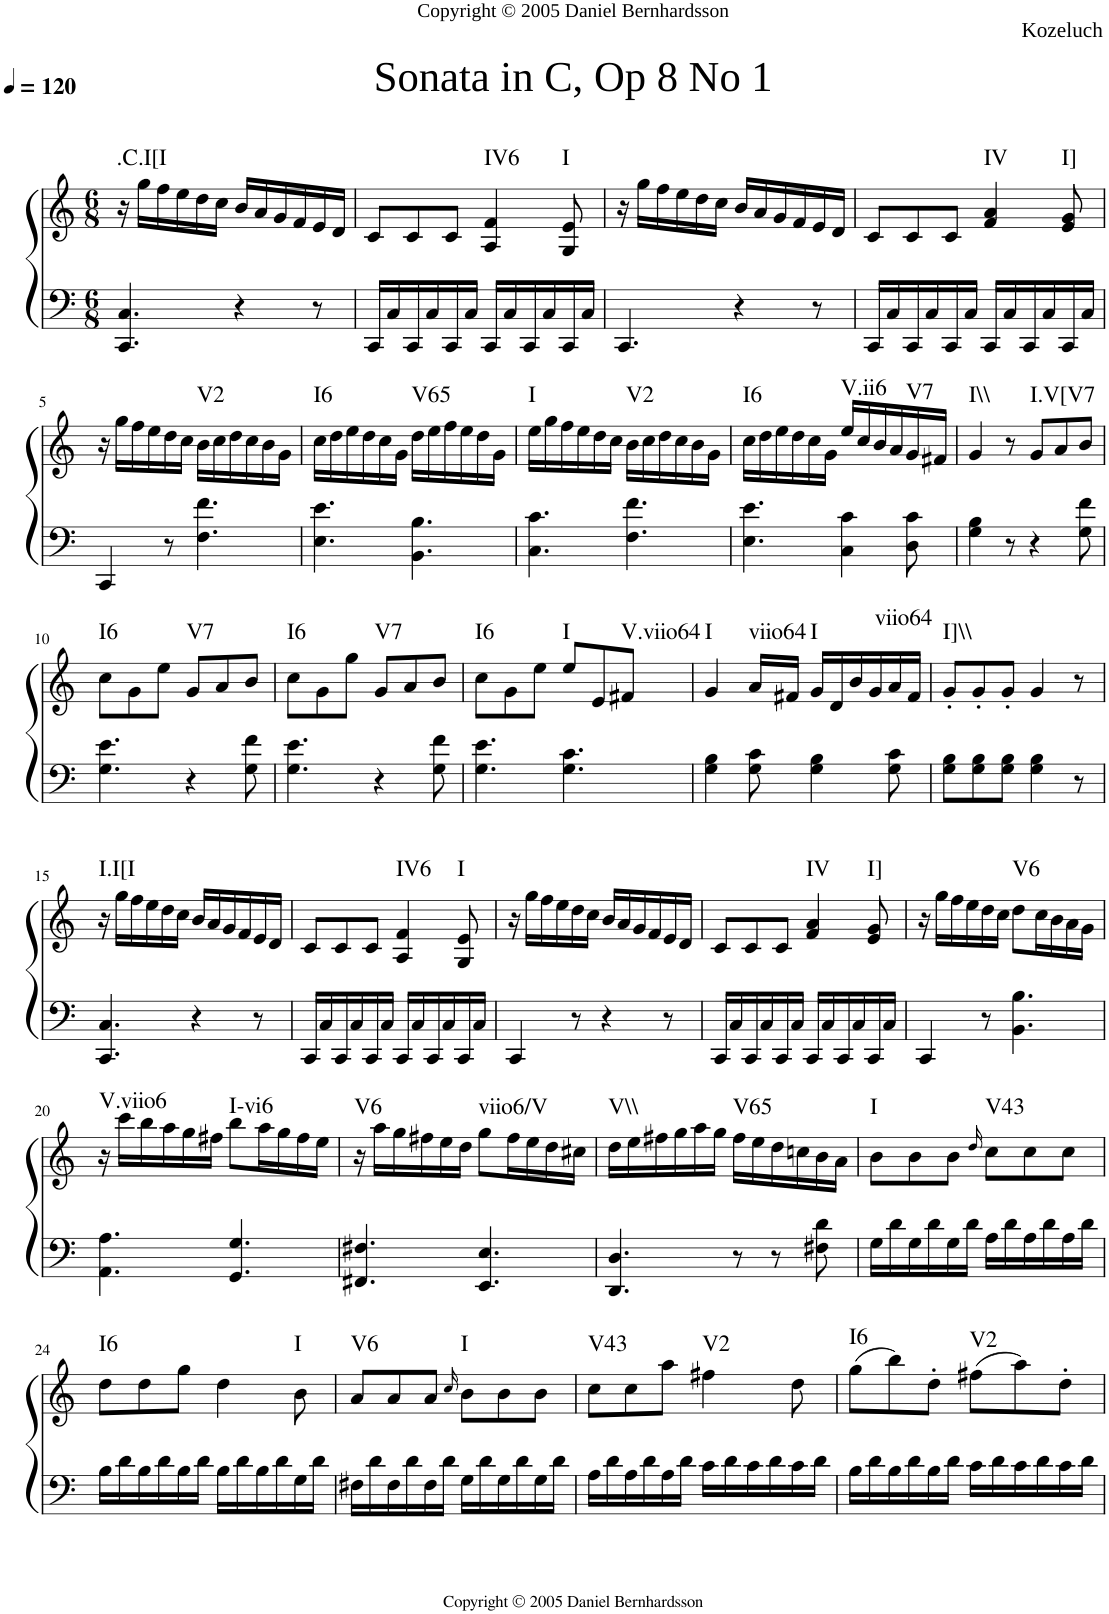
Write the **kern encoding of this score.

**kern	**kern	**harte
*part1	*part1	*part1
*staff2	*staff1	*
*I"Piano	*	*
*I'Pno.	*	*
*clefF4	*clefG2	*
*k[]	*k[]	*
*M6/8	*M6/8	*
*MM120	*MM120	*
=1	=1	=1
!	!	!LO:H:kt=.C.I[I
4.CC/ 4.C/	16r	N
.	16gg\LL	.
.	16ff\	.
.	16ee\	.
.	16dd\	.
.	16cc\JJ	.
4r	16b/LL	.
.	16a/	.
.	16g/	.
.	16f/	.
8r	16e/	.
.	16d/JJ	.
=2	=2	=2
16CC/LL	8c/L	.
16C/	.	.
16CC/	8c/	.
16C/	.	.
16CC/	8c/J	.
16C/JJ	.	.
!	!	!LO:H:kt=IV6
16CC/LL	4A/ 4f/	N
16C/	.	.
16CC/	.	.
16C/	.	.
!	!	!LO:H:kt=I
16CC/	8G/ 8e/	N
16C/JJ	.	.
=3	=3	=3
4.CC/	16r	.
.	16gg\LL	.
.	16ff\	.
.	16ee\	.
.	16dd\	.
.	16cc\JJ	.
4r	16b/LL	.
.	16a/	.
.	16g/	.
.	16f/	.
8r	16e/	.
.	16d/JJ	.
=4	=4	=4
16CC/LL	8c/L	.
16C/	.	.
16CC/	8c/	.
16C/	.	.
16CC/	8c/J	.
16C/JJ	.	.
!	!	!LO:H:kt=IV
16CC/LL	4f/ 4a/	N
16C/	.	.
16CC/	.	.
16C/	.	.
!	!	!LO:H:kt=I]
16CC/	8e/ 8g/	N
16C/JJ	.	.
!!LO:LB:g=z
=5	=5	=5
4CC/	16r	.
.	16gg\LL	.
.	16ff\	.
.	16ee\	.
8r	16dd\	.
.	16cc\JJ	.
!	!	!LO:H:kt=V2
4.F\ 4.f\	16b\LL	N
.	16cc\	.
.	16dd\	.
.	16cc\	.
.	16b\	.
.	16g\JJ	.
=6	=6	=6
!	!	!LO:H:kt=I6
4.E\ 4.e\	16cc\LL	N
.	16dd\	.
.	16ee\	.
.	16dd\	.
.	16cc\	.
.	16g\JJ	.
!	!	!LO:H:kt=V65
4.BB\ 4.B\	16dd\LL	N
.	16ee\	.
.	16ff\	.
.	16ee\	.
.	16dd\	.
.	16g\JJ	.
=7	=7	=7
!	!	!LO:H:kt=I
4.C\ 4.c\	16ee\LL	N
.	16gg\	.
.	16ff\	.
.	16ee\	.
.	16dd\	.
.	16cc\JJ	.
!	!	!LO:H:kt=V2
4.F\ 4.f\	16b\LL	N
.	16cc\	.
.	16dd\	.
.	16cc\	.
.	16b\	.
.	16g\JJ	.
=8	=8	=8
!	!	!LO:H:kt=I6
4.E\ 4.e\	16cc\LL	N
.	16dd\	.
.	16ee\	.
.	16dd\	.
.	16cc\	.
.	16g\JJ	.
!	!	!LO:H:kt=V.ii6
4C\ 4c\	16ee/LL	N
.	16cc/	.
.	16b/	.
.	16a/	.
!	!	!LO:H:kt=V7
8D\ 8c\	16g/	N
.	16f#X/JJ	.
=9	=9	=9
!	!	!LO:H:kt=I\\
4G\ 4B\	4g/	N
8r	8r	.
!	!	!LO:H:kt=I.V[V7
4r	8g/L	N
.	8a/	.
8G\ 8f\	8b/J	.
!!LO:LB:g=z
=10	=10	=10
!	!	!LO:H:kt=I6
4.G\ 4.e\	8cc\L	N
.	8g\	.
.	8ee\J	.
!	!	!LO:H:kt=V7
4r	8g/L	N
.	8a/	.
8G\ 8f\	8b/J	.
=11	=11	=11
!	!	!LO:H:kt=I6
4.G\ 4.e\	8cc\L	N
.	8g\	.
.	8gg\J	.
!	!	!LO:H:kt=V7
4r	8g/L	N
.	8a/	.
8G\ 8f\	8b/J	.
=12	=12	=12
!	!	!LO:H:kt=I6
4.G\ 4.e\	8cc\L	N
.	8g\	.
.	8ee\J	.
!	!	!LO:H:kt=I
4.G\ 4.c\	8ee/L	N
.	8e/	.
!	!	!LO:H:kt=V.viio64
.	8f#X/J	N
=13	=13	=13
!	!	!LO:H:kt=I
4G\ 4B\	4g/	N
!	!	!LO:H:kt=viio64
8G\ 8c\	16a/LL	N
.	16f#X/JJ	.
!	!	!LO:H:kt=I
4G\ 4B\	16g/LL	N
.	16d/	.
.	16b/	.
.	16g/	.
!	!	!LO:H:kt=viio64
8G\ 8c\	16a/	N
.	16f#/JJ	.
=14	=14	=14
!	!	!LO:H:kt=I]\\
8G\ 8B\L	8g'/L	N
8G\ 8B\	8g'/	.
8G\ 8B\J	8g'/J	.
4G\ 4B\	4g/	.
8r	8r	.
!!LO:LB:g=z
=15	=15	=15
!	!	!LO:H:kt=I.I[I
4.CC/ 4.C/	16r	N
.	16gg\LL	.
.	16ff\	.
.	16ee\	.
.	16dd\	.
.	16cc\JJ	.
4r	16b/LL	.
.	16a/	.
.	16g/	.
.	16f/	.
8r	16e/	.
.	16d/JJ	.
=16	=16	=16
16CC/LL	8c/L	.
16C/	.	.
16CC/	8c/	.
16C/	.	.
16CC/	8c/J	.
16C/JJ	.	.
!	!	!LO:H:kt=IV6
16CC/LL	4A/ 4f/	N
16C/	.	.
16CC/	.	.
16C/	.	.
!	!	!LO:H:kt=I
16CC/	8G/ 8e/	N
16C/JJ	.	.
=17	=17	=17
4CC/	16r	.
.	16gg\LL	.
.	16ff\	.
.	16ee\	.
8r	16dd\	.
.	16cc\JJ	.
4r	16b/LL	.
.	16a/	.
.	16g/	.
.	16f/	.
8r	16e/	.
.	16d/JJ	.
=18	=18	=18
16CC/LL	8c/L	.
16C/	.	.
16CC/	8c/	.
16C/	.	.
16CC/	8c/J	.
16C/JJ	.	.
!	!	!LO:H:kt=IV
16CC/LL	4f/ 4a/	N
16C/	.	.
16CC/	.	.
16C/	.	.
!	!	!LO:H:kt=I]
16CC/	8e/ 8g/	N
16C/JJ	.	.
=19	=19	=19
4CC/	16r	.
.	16gg\LL	.
.	16ff\	.
.	16ee\	.
8r	16dd\	.
.	16cc\JJ	.
!	!	!LO:H:kt=V6
4.BB\ 4.B\	8dd\L	N
.	16cc\L	.
.	16b\	.
.	16a\	.
.	16g\JJ	.
!!LO:LB:g=z
=20	=20	=20
!	!	!LO:H:kt=V.viio6
4.AA\ 4.A\	16r	N
.	16ccc\LL	.
.	16bb\	.
.	16aa\	.
.	16gg\	.
.	16ff#X\JJ	.
!	!	!LO:H:kt=I-vi6
4.GG/ 4.G/	8bb\L	N
.	16aa\L	.
.	16gg\	.
.	16ff#\	.
.	16ee\JJ	.
=21	=21	=21
!	!	!LO:H:kt=V6
4.FF#X/ 4.F#X/	16r	N
.	16aa\LL	.
.	16gg\	.
.	16ff#X\	.
.	16ee\	.
.	16dd\JJ	.
!	!	!LO:H:kt=viio6/V
4.EE/ 4.E/	8gg\L	N
.	16ff#\L	.
.	16ee\	.
.	16dd\	.
.	16cc#X\JJ	.
=22	=22	=22
!	!	!LO:H:kt=V\\
4.DD/ 4.D/	16dd\LL	N
.	16ee\	.
.	16ff#X\	.
.	16gg\	.
.	16aa\	.
.	16gg\JJ	.
!	!	!LO:H:kt=V65
8r	16ff#\LL	N
.	16ee\	.
8r	16dd\	.
.	16ccn\	.
8F#X\ 8d\	16b\	.
.	16a\JJ	.
=23	=23	=23
!	!	!LO:H:kt=I
16G\LL	8b\L	N
16d\	.	.
16G\	8b\	.
16d\	.	.
16G\	8b\J	.
16d\JJ	.	.
.	16qdd/	.
!	!	!LO:H:kt=V43
16A\LL	8cc\L	N
16d\	.	.
16A\	8cc\	.
16d\	.	.
16A\	8cc\J	.
16d\JJ	.	.
!!LO:LB:g=z
=24	=24	=24
!	!	!LO:H:kt=I6
16B\LL	8dd\L	N
16d\	.	.
16B\	8dd\	.
16d\	.	.
16B\	8gg\J	.
16d\JJ	.	.
16B\LL	4dd\	.
16d\	.	.
16B\	.	.
16d\	.	.
!	!	!LO:H:kt=I
16G\	8b\	N
16d\JJ	.	.
=25	=25	=25
!	!	!LO:H:kt=V6
16F#X\LL	8a/L	N
16d\	.	.
16F#\	8a/	.
16d\	.	.
16F#\	8a/J	.
16d\JJ	.	.
.	16qcc/	.
!	!	!LO:H:kt=I
16G\LL	8b\L	N
16d\	.	.
16G\	8b\	.
16d\	.	.
16G\	8b\J	.
16d\JJ	.	.
=26	=26	=26
!	!	!LO:H:kt=V43
16A\LL	8cc\L	N
16d\	.	.
16A\	8cc\	.
16d\	.	.
16A\	8aa\J	.
16d\JJ	.	.
!	!	!LO:H:kt=V2
16c\LL	4ff#X\	N
16d\	.	.
16c\	.	.
16d\	.	.
16c\	8dd\	.
16d\JJ	.	.
=27	=27	=27
!	!	!LO:H:kt=I6
16B\LL	(8gg\L	N
16d\	.	.
16B\	8bb\)	.
16d\	.	.
16B\	8dd'\J	.
16d\JJ	.	.
!	!	!LO:H:kt=V2
16c\LL	(8ff#X\L	N
16d\	.	.
16c\	8aa\)	.
16d\	.	.
16c\	8dd'\J	.
16d\JJ	.	.
=	=	=
*-	*-	*-
